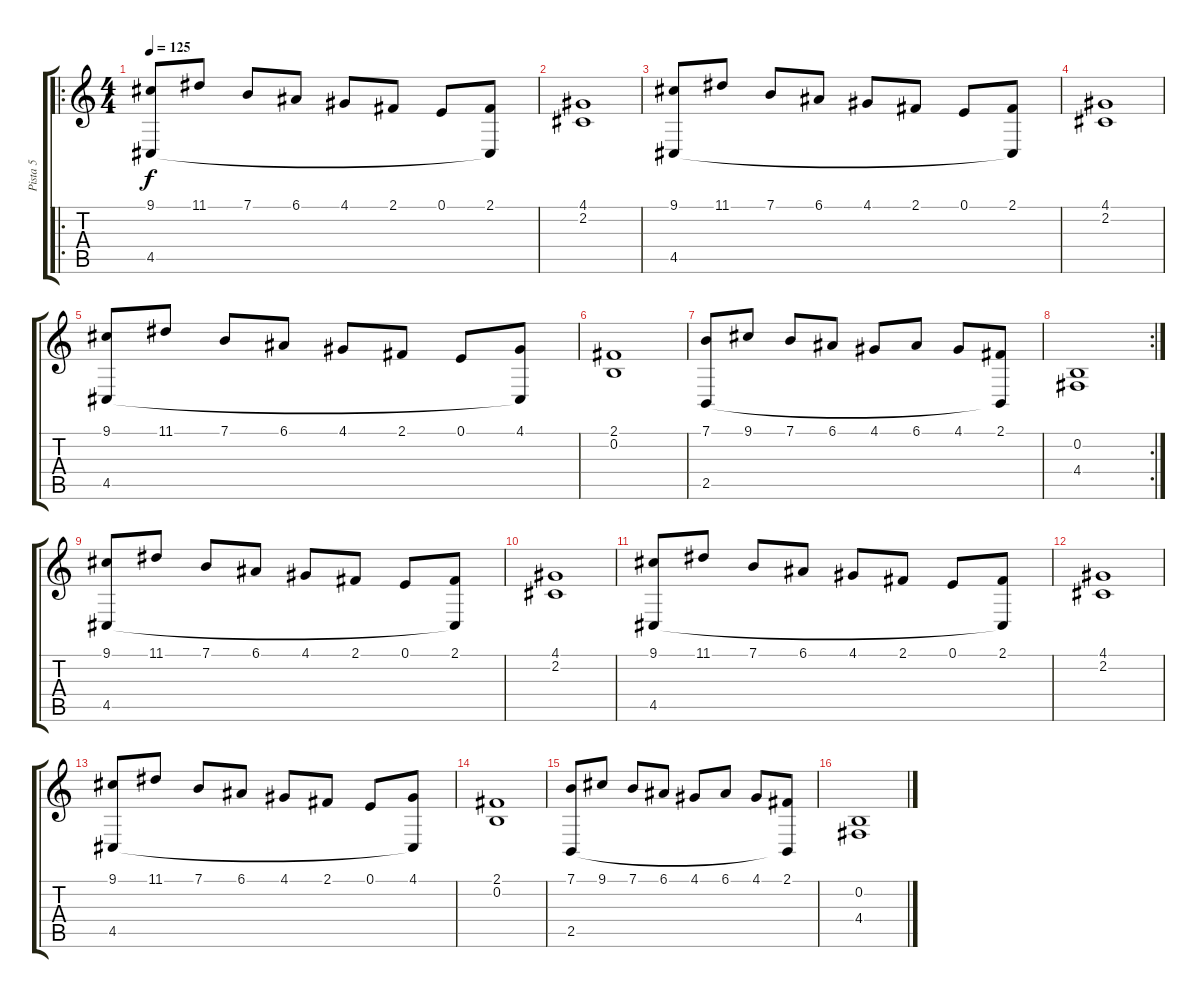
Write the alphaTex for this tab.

\track ("Pista 5" "Pista 5") {instrument acousticgrandpiano}
\staff {score tabs}
\tuning (E4 B3 G3 D3 A2 E2) {hide}
\ro
\ts (4 4)
\tempo 125
\clef g2
\ks c
(9.1 4.5).8{dy f} 11.1.8 7.1.8 6.1.8 4.1.8 2.1.8 0.1.8 (2.1 4.5{t}).8 |
(4.1 2.2).1 |
(9.1 4.5).8 11.1.8 7.1.8 6.1.8 4.1.8 2.1.8 0.1.8 (2.1 4.5{t}).8 |
(4.1 2.2).1 |
(9.1 4.5).8 11.1.8 7.1.8 6.1.8 4.1.8 2.1.8 0.1.8 (4.1 4.5{t}).8 |
(2.1 0.2).1 |
(7.1 2.5).8 9.1.8 7.1.8 6.1.8 4.1.8 6.1.8 4.1.8 (2.1 2.5{t}).8 |
\rc 2
(0.2 4.4).1 |
(9.1 4.5).8 11.1.8 7.1.8 6.1.8 4.1.8 2.1.8 0.1.8 (2.1 4.5{t}).8 |
(4.1 2.2).1 |
(9.1 4.5).8 11.1.8 7.1.8 6.1.8 4.1.8 2.1.8 0.1.8 (2.1 4.5{t}).8 |
(4.1 2.2).1 |
(9.1 4.5).8 11.1.8 7.1.8 6.1.8 4.1.8 2.1.8 0.1.8 (4.1 4.5{t}).8 |
(2.1 0.2).1 |
(7.1 2.5).8 9.1.8 7.1.8 6.1.8 4.1.8 6.1.8 4.1.8 (2.1 2.5{t}).8 |
(0.2 4.4).1
